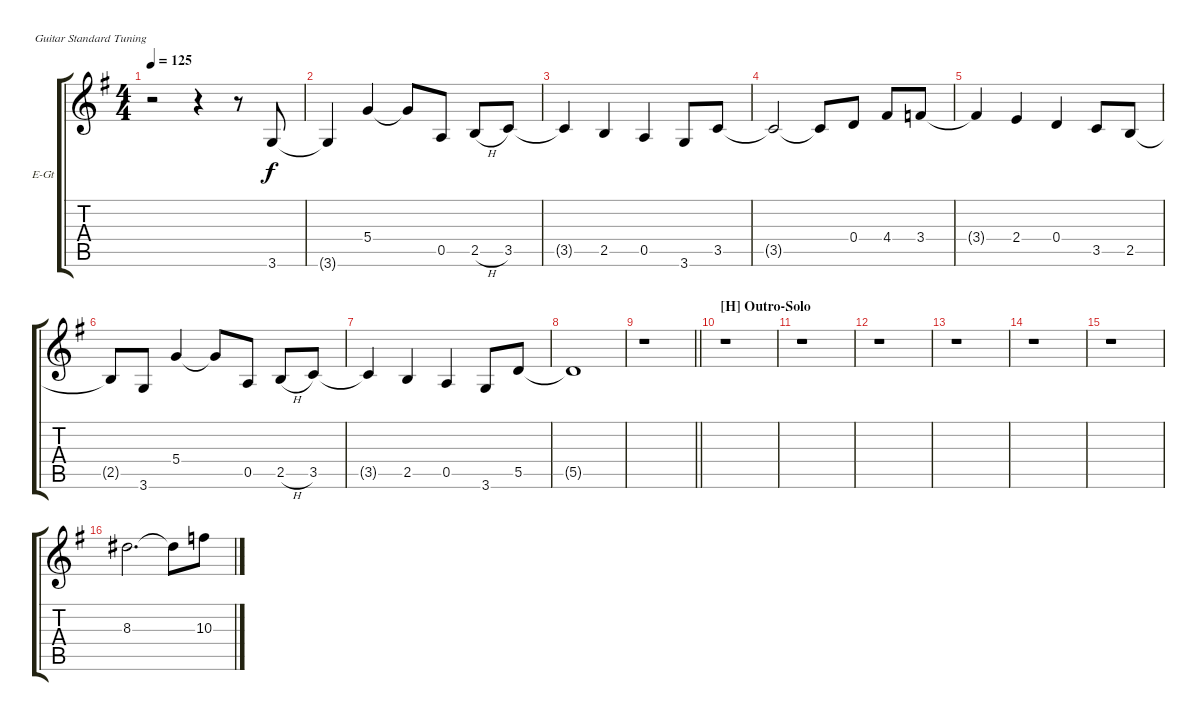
\defaultSystemsLayout 4
\bracketExtendMode groupsimilarinstruments
\firstSystemTrackNameOrientation horizontal
\otherSystemsTrackNameOrientation horizontal
\track ("GF Overdub 2" "E-Gt") {instrument overdrivenguitar}
\staff {score tabs}
\tuning (E4 B3 G3 D3 A2 E2)
\ts (4 4)
\tempo 125
\clef g2
\ks g
r.2{dy f} r.4 r.8 3.6.8 |
3.6{t}.4 5.4.4 5.4{t}.8 0.5.8 2.5{h}.8 3.5.8 |
3.5{t}.4 2.5.4 0.5.4 3.6.8 3.5.8 |
3.5{t}.2 3.5{t}.8 0.4.8 4.4.8 3.4.8 |
3.4{t}.4 2.4.4 0.4.4 3.5.8 2.5.8 |
2.5{t}.8 3.6.8 5.4.4 5.4{t}.8 0.5.8 2.5{h}.8 3.5.8 |
3.5{t}.4 2.5.4 0.5.4 3.6.8 5.5.8 |
5.5{t}.1 |
\barLineRight lightlight
r.1 |
\section ("H" "Outro-Solo")
r.1 |
r.1 |
r.1 |
r.1 |
r.1 |
r.1 |
8.3.2{d} 8.3{t}.8 10.3.8
